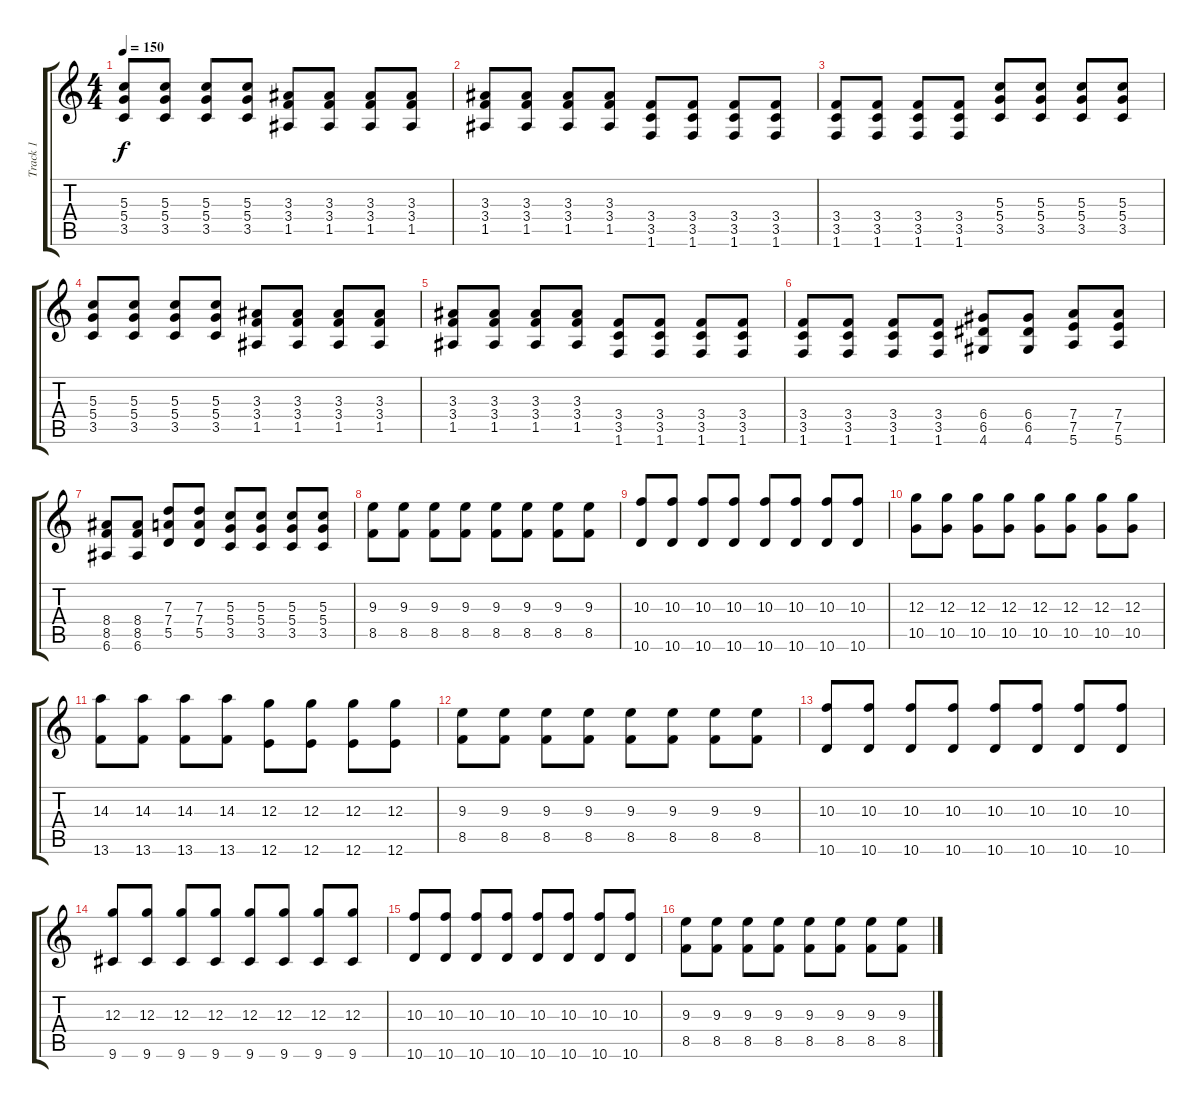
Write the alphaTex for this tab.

\track ("Track 1" "Track 1") {instrument overdrivenguitar}
\staff {score tabs}
\tuning (E4 B3 G3 D3 A2 E2) {hide}
\ts (4 4)
\tempo 150
\clef g2
\ks c
(5.3 5.4 3.5).8{dy f} (5.3 5.4 3.5).8 (5.3 5.4 3.5).8 (5.3 5.4 3.5).8 (3.3 3.4 1.5).8 (3.3 3.4 1.5).8 (3.3 3.4 1.5).8 (3.3 3.4 1.5).8 |
(3.3 3.4 1.5).8 (3.3 3.4 1.5).8 (3.3 3.4 1.5).8 (3.3 3.4 1.5).8 (3.4 3.5 1.6).8 (3.4 3.5 1.6).8 (3.4 3.5 1.6).8 (3.4 3.5 1.6).8 |
(3.4 3.5 1.6).8 (3.4 3.5 1.6).8 (3.4 3.5 1.6).8 (3.4 3.5 1.6).8 (5.3 5.4 3.5).8 (5.3 5.4 3.5).8 (5.3 5.4 3.5).8 (5.3 5.4 3.5).8 |
(5.3 5.4 3.5).8 (5.3 5.4 3.5).8 (5.3 5.4 3.5).8 (5.3 5.4 3.5).8 (3.3 3.4 1.5).8 (3.3 3.4 1.5).8 (3.3 3.4 1.5).8 (3.3 3.4 1.5).8 |
(3.3 3.4 1.5).8 (3.3 3.4 1.5).8 (3.3 3.4 1.5).8 (3.3 3.4 1.5).8 (3.4 3.5 1.6).8 (3.4 3.5 1.6).8 (3.4 3.5 1.6).8 (3.4 3.5 1.6).8 |
(3.4 3.5 1.6).8 (3.4 3.5 1.6).8 (3.4 3.5 1.6).8 (3.4 3.5 1.6).8 (6.4 6.5 4.6).8 (6.4 6.5 4.6).8 (7.4 7.5 5.6).8 (7.4 7.5 5.6).8 |
(8.4 8.5 6.6).8 (8.4 8.5 6.6).8 (7.3 7.4 5.5).8 (7.3 7.4 5.5).8 (5.3 5.4 3.5).8 (5.3 5.4 3.5).8 (5.3 5.4 3.5).8 (5.3 5.4 3.5).8 |
(9.3 8.5).8 (9.3 8.5).8 (9.3 8.5).8 (9.3 8.5).8 (9.3 8.5).8 (9.3 8.5).8 (9.3 8.5).8 (9.3 8.5).8 |
(10.3 10.6).8 (10.3 10.6).8 (10.3 10.6).8 (10.3 10.6).8 (10.3 10.6).8 (10.3 10.6).8 (10.3 10.6).8 (10.3 10.6).8 |
(12.3 10.5).8 (12.3 10.5).8 (12.3 10.5).8 (12.3 10.5).8 (12.3 10.5).8 (12.3 10.5).8 (12.3 10.5).8 (12.3 10.5).8 |
(14.3 13.6).8 (14.3 13.6).8 (14.3 13.6).8 (14.3 13.6).8 (12.3 12.6).8 (12.3 12.6).8 (12.3 12.6).8 (12.3 12.6).8 |
(9.3 8.5).8 (9.3 8.5).8 (9.3 8.5).8 (9.3 8.5).8 (9.3 8.5).8 (9.3 8.5).8 (9.3 8.5).8 (9.3 8.5).8 |
(10.3 10.6).8 (10.3 10.6).8 (10.3 10.6).8 (10.3 10.6).8 (10.3 10.6).8 (10.3 10.6).8 (10.3 10.6).8 (10.3 10.6).8 |
(12.3 9.6).8 (12.3 9.6).8 (12.3 9.6).8 (12.3 9.6).8 (12.3 9.6).8 (12.3 9.6).8 (12.3 9.6).8 (12.3 9.6).8 |
(10.3 10.6).8 (10.3 10.6).8 (10.3 10.6).8 (10.3 10.6).8 (10.3 10.6).8 (10.3 10.6).8 (10.3 10.6).8 (10.3 10.6).8 |
(9.3 8.5).8 (9.3 8.5).8 (9.3 8.5).8 (9.3 8.5).8 (9.3 8.5).8 (9.3 8.5).8 (9.3 8.5).8 (9.3 8.5).8
